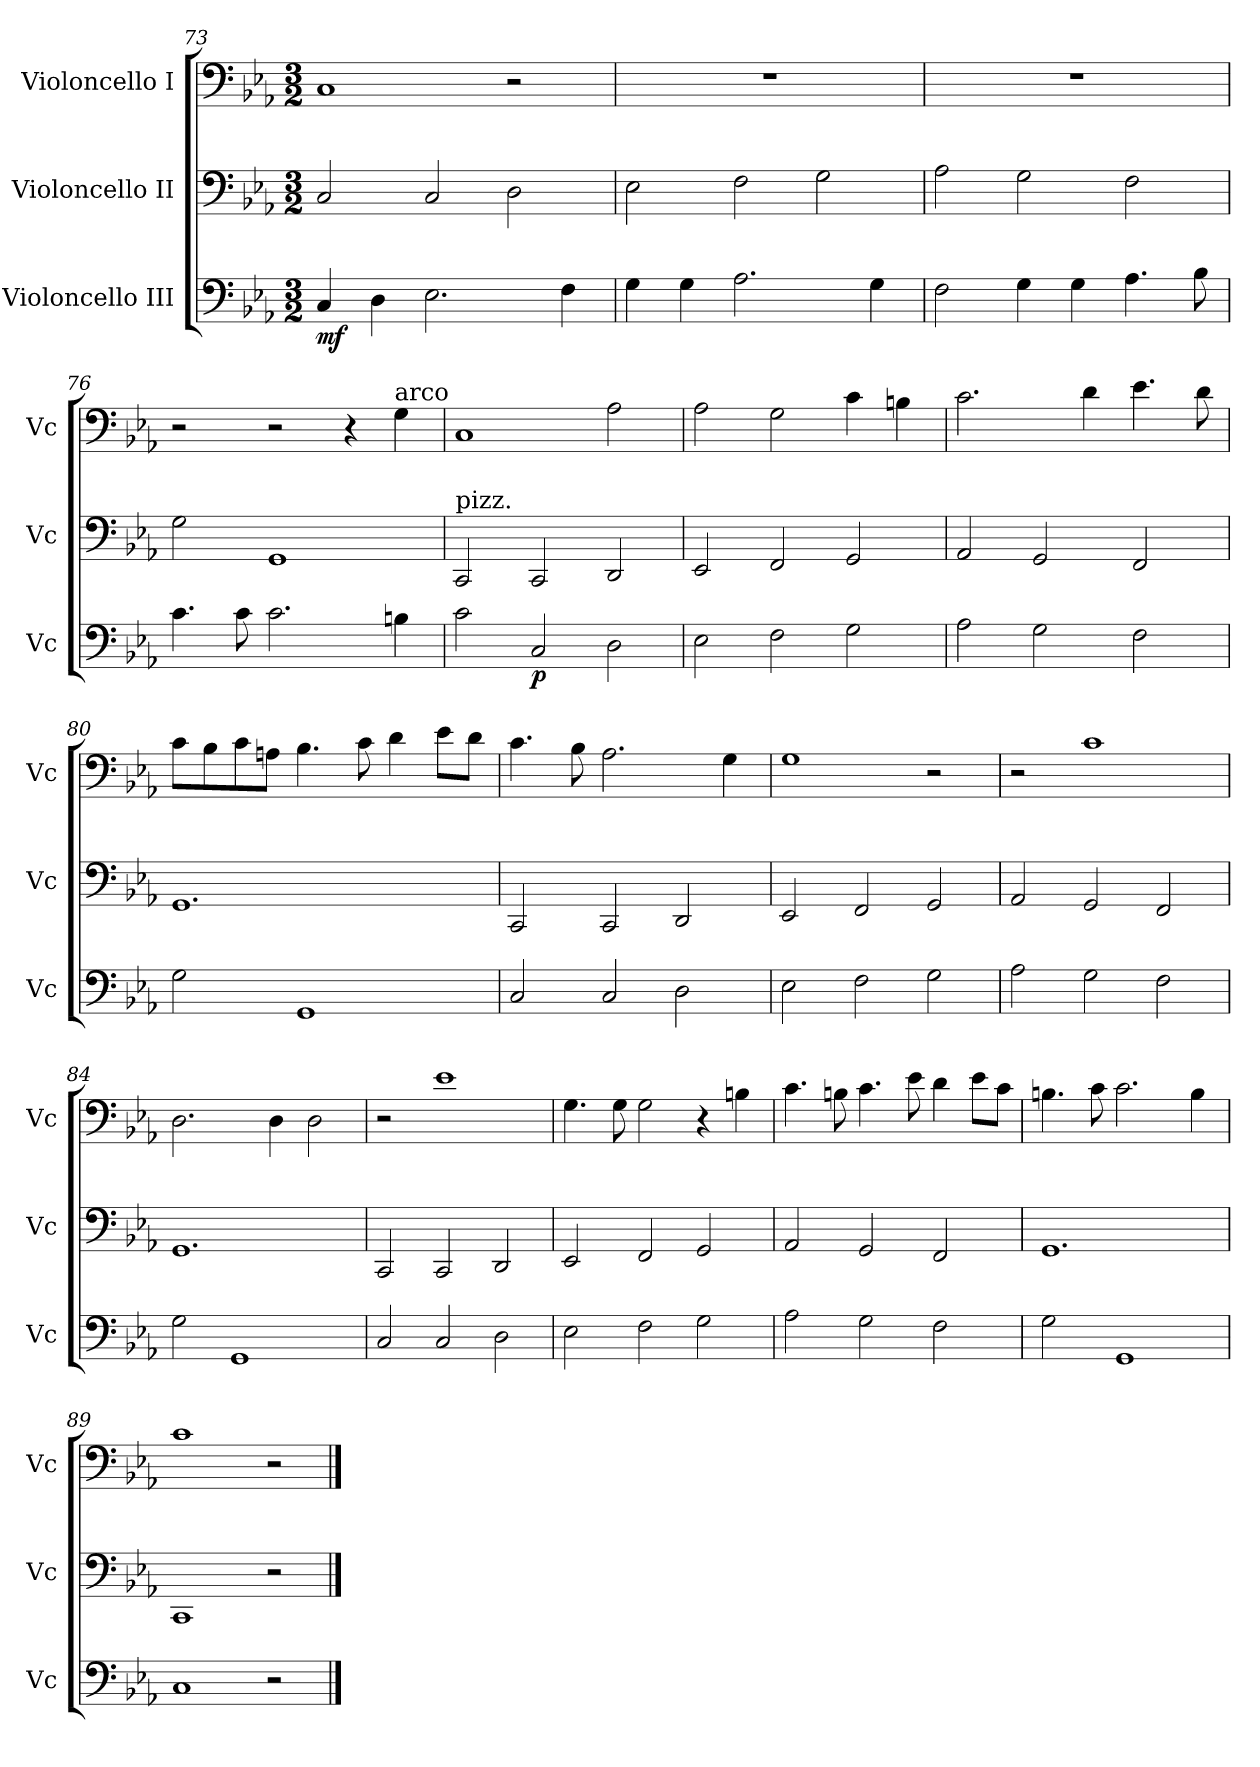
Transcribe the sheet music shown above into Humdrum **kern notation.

**kern	**dynam	**kern	**kern
*part3	*part3	*part2	*part1
*staff3	*staff3	*staff2	*staff1
*I"Violoncello III	*	*I"Violoncello II	*I"Violoncello I
*I'Vc	*	*I'Vc	*I'Vc
*clefF4	*	*clefF4	*clefF4
*k[b-e-a-]	*	*k[b-e-a-]	*k[b-e-a-]
*M3/2	*	*M3/2	*M3/2
=73	=73	=73	=73
!	!LO:DY:b	!	!
4C/	mf	2C/	1C
4D\	.	.	.
2.E-\	.	2C/	.
.	.	2D\	2r
4F\	.	.	.
=74	=74	=74	=74
4G\	.	2E-\	1.r
4G\	.	.	.
2.A-\	.	2F\	.
.	.	2G\	.
4G\	.	.	.
=75	=75	=75	=75
2F\	.	2A-\	1.r
4G\	.	2G\	.
4G\	.	.	.
4.A-\	.	2F\	.
8B-\	.	.	.
!!LO:PB:g=z
=76	=76	=76	=76
4.c\	.	2G\	2r
8c\	.	.	.
2.c\	.	1GG	2r
.	.	.	4r
!	!	!	!LO:TX:a:t=arco
4Bn\	.	.	4G\
=77	=77	=77	=77
!	!	!LO:TX:a:t=pizz.	!
2c\	.	2CC/	1C
!	!LO:DY:b	!	!
2C/	p	2CC/	.
2D\	.	2DD/	2A-\
=78	=78	=78	=78
2E-\	.	2EE-/	2A-\
2F\	.	2FF/	2G\
2G\	.	2GG/	4c\
.	.	.	4Bn\
=79	=79	=79	=79
2A-\	.	2AA-/	2.c\
2G\	.	2GG/	.
.	.	.	4d\
2F\	.	2FF/	4.e-\
.	.	.	8d\
=80	=80	=80	=80
2G\	.	1.GG	8c\L
.	.	.	8B-\
.	.	.	8c\
.	.	.	8An\J
1GG	.	.	4.B-\
.	.	.	8c\
.	.	.	4d\
.	.	.	8e-\L
.	.	.	8d\J
=81	=81	=81	=81
2C/	.	2CC/	4.c\
.	.	.	8B-\
2C/	.	2CC/	2.A-\
2D\	.	2DD/	.
.	.	.	4G\
!!LO:LB:g=z
=82	=82	=82	=82
2E-\	.	2EE-/	1G
2F\	.	2FF/	.
2G\	.	2GG/	2r
=83	=83	=83	=83
2A-\	.	2AA-/	2r
2G\	.	2GG/	1c
2F\	.	2FF/	.
=84	=84	=84	=84
2G\	.	1.GG	2.D\
1GG	.	.	.
.	.	.	4D\
.	.	.	2D\
=85	=85	=85	=85
2C/	.	2CC/	2r
2C/	.	2CC/	1e-
2D\	.	2DD/	.
!!LO:LB:g=z
=86	=86	=86	=86
2E-\	.	2EE-/	4.G\
.	.	.	8G\
2F\	.	2FF/	2G\
2G\	.	2GG/	4r
.	.	.	4Bn\
=87	=87	=87	=87
2A-\	.	2AA-/	4.c\
.	.	.	8Bn\
2G\	.	2GG/	4.c\
.	.	.	8e-\
2F\	.	2FF/	4d\
.	.	.	8e-\L
.	.	.	8c\J
=88	=88	=88	=88
2G\	.	1.GG	4.Bn\
.	.	.	8c\
1GG	.	.	2.c\
.	.	.	4B\
=89	=89	=89	=89
1C	.	1CC	1c
2r	.	2r	2r
==	==	==	==
*-	*-	*-	*-
